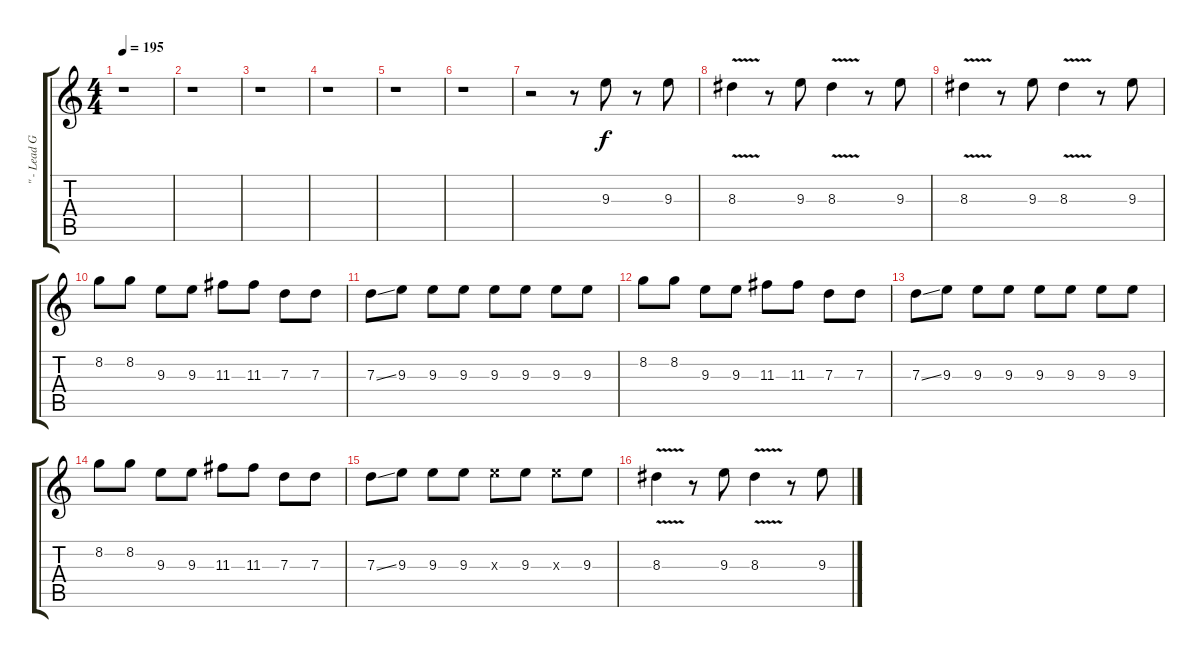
\track ("\" - Lead Guitar (Left)" "\" - Lead G") {instrument overdrivenguitar}
\staff {score tabs}
\tuning (E4 B3 G3 D3 A2 E2) {hide}
\ts (4 4)
\tempo 195
\clef g2
\ks c
r.1{dy f} |
r.1 |
r.1 |
r.1 |
r.1 |
r.1 |
r.2 r.8 9.3.8 r.8 9.3.8 |
8.3{v}.4 r.8 9.3.8 8.3{v}.4 r.8 9.3.8 |
8.3{v}.4 r.8 9.3.8 8.3{v}.4 r.8 9.3.8 |
8.2.8 8.2.8 9.3.8 9.3.8 11.3.8 11.3.8 7.3.8 7.3.8 |
7.3{ss}.8 9.3.8 9.3.8 9.3.8 9.3.8 9.3.8 9.3.8 9.3.8 |
8.2.8 8.2.8 9.3.8 9.3.8 11.3.8 11.3.8 7.3.8 7.3.8 |
7.3{ss}.8 9.3.8 9.3.8 9.3.8 9.3.8 9.3.8 9.3.8 9.3.8 |
8.2.8 8.2.8 9.3.8 9.3.8 11.3.8 11.3.8 7.3.8 7.3.8 |
7.3{ss}.8 9.3.8 9.3.8 9.3.8 9.3{x}.8 9.3.8 9.3{x}.8 9.3.8 |
8.3{v}.4 r.8 9.3.8 8.3{v}.4 r.8 9.3.8
